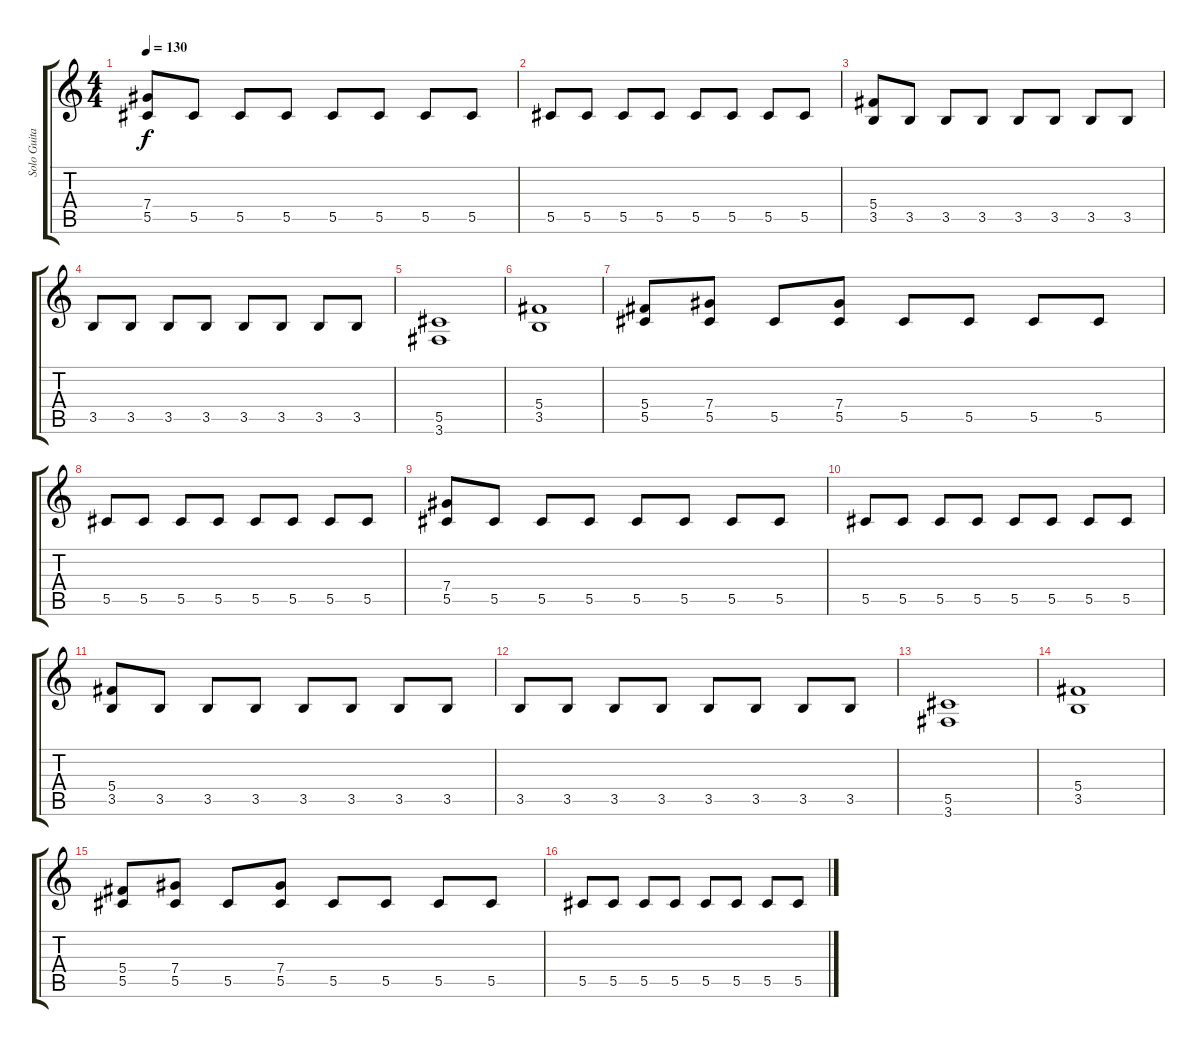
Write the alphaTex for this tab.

\track ("Solo Guitar" "Solo Guita") {instrument distortionguitar}
\staff {score tabs}
\tuning (Eb4 Bb3 Gb3 Db3 Ab2 Eb2) {hide}
\ts (4 4)
\tempo 130
\clef g2
\ks c
(7.4 5.5).8{dy f} 5.5.8 5.5.8 5.5.8 5.5.8 5.5.8 5.5.8 5.5.8 |
5.5.8 5.5.8 5.5.8 5.5.8 5.5.8 5.5.8 5.5.8 5.5.8 |
(5.4 3.5).8 3.5.8 3.5.8 3.5.8 3.5.8 3.5.8 3.5.8 3.5.8 |
3.5.8 3.5.8 3.5.8 3.5.8 3.5.8 3.5.8 3.5.8 3.5.8 |
(5.5 3.6).1 |
(5.4 3.5).1 |
(5.4 5.5).8 (7.4 5.5).8 5.5.8 (7.4 5.5).8 5.5.8 5.5.8 5.5.8 5.5.8 |
5.5.8 5.5.8 5.5.8 5.5.8 5.5.8 5.5.8 5.5.8 5.5.8 |
(7.4 5.5).8 5.5.8 5.5.8 5.5.8 5.5.8 5.5.8 5.5.8 5.5.8 |
5.5.8 5.5.8 5.5.8 5.5.8 5.5.8 5.5.8 5.5.8 5.5.8 |
(5.4 3.5).8 3.5.8 3.5.8 3.5.8 3.5.8 3.5.8 3.5.8 3.5.8 |
3.5.8 3.5.8 3.5.8 3.5.8 3.5.8 3.5.8 3.5.8 3.5.8 |
(5.5 3.6).1 |
(5.4 3.5).1 |
(5.4 5.5).8 (7.4 5.5).8 5.5.8 (7.4 5.5).8 5.5.8 5.5.8 5.5.8 5.5.8 |
5.5.8 5.5.8 5.5.8 5.5.8 5.5.8 5.5.8 5.5.8 5.5.8
